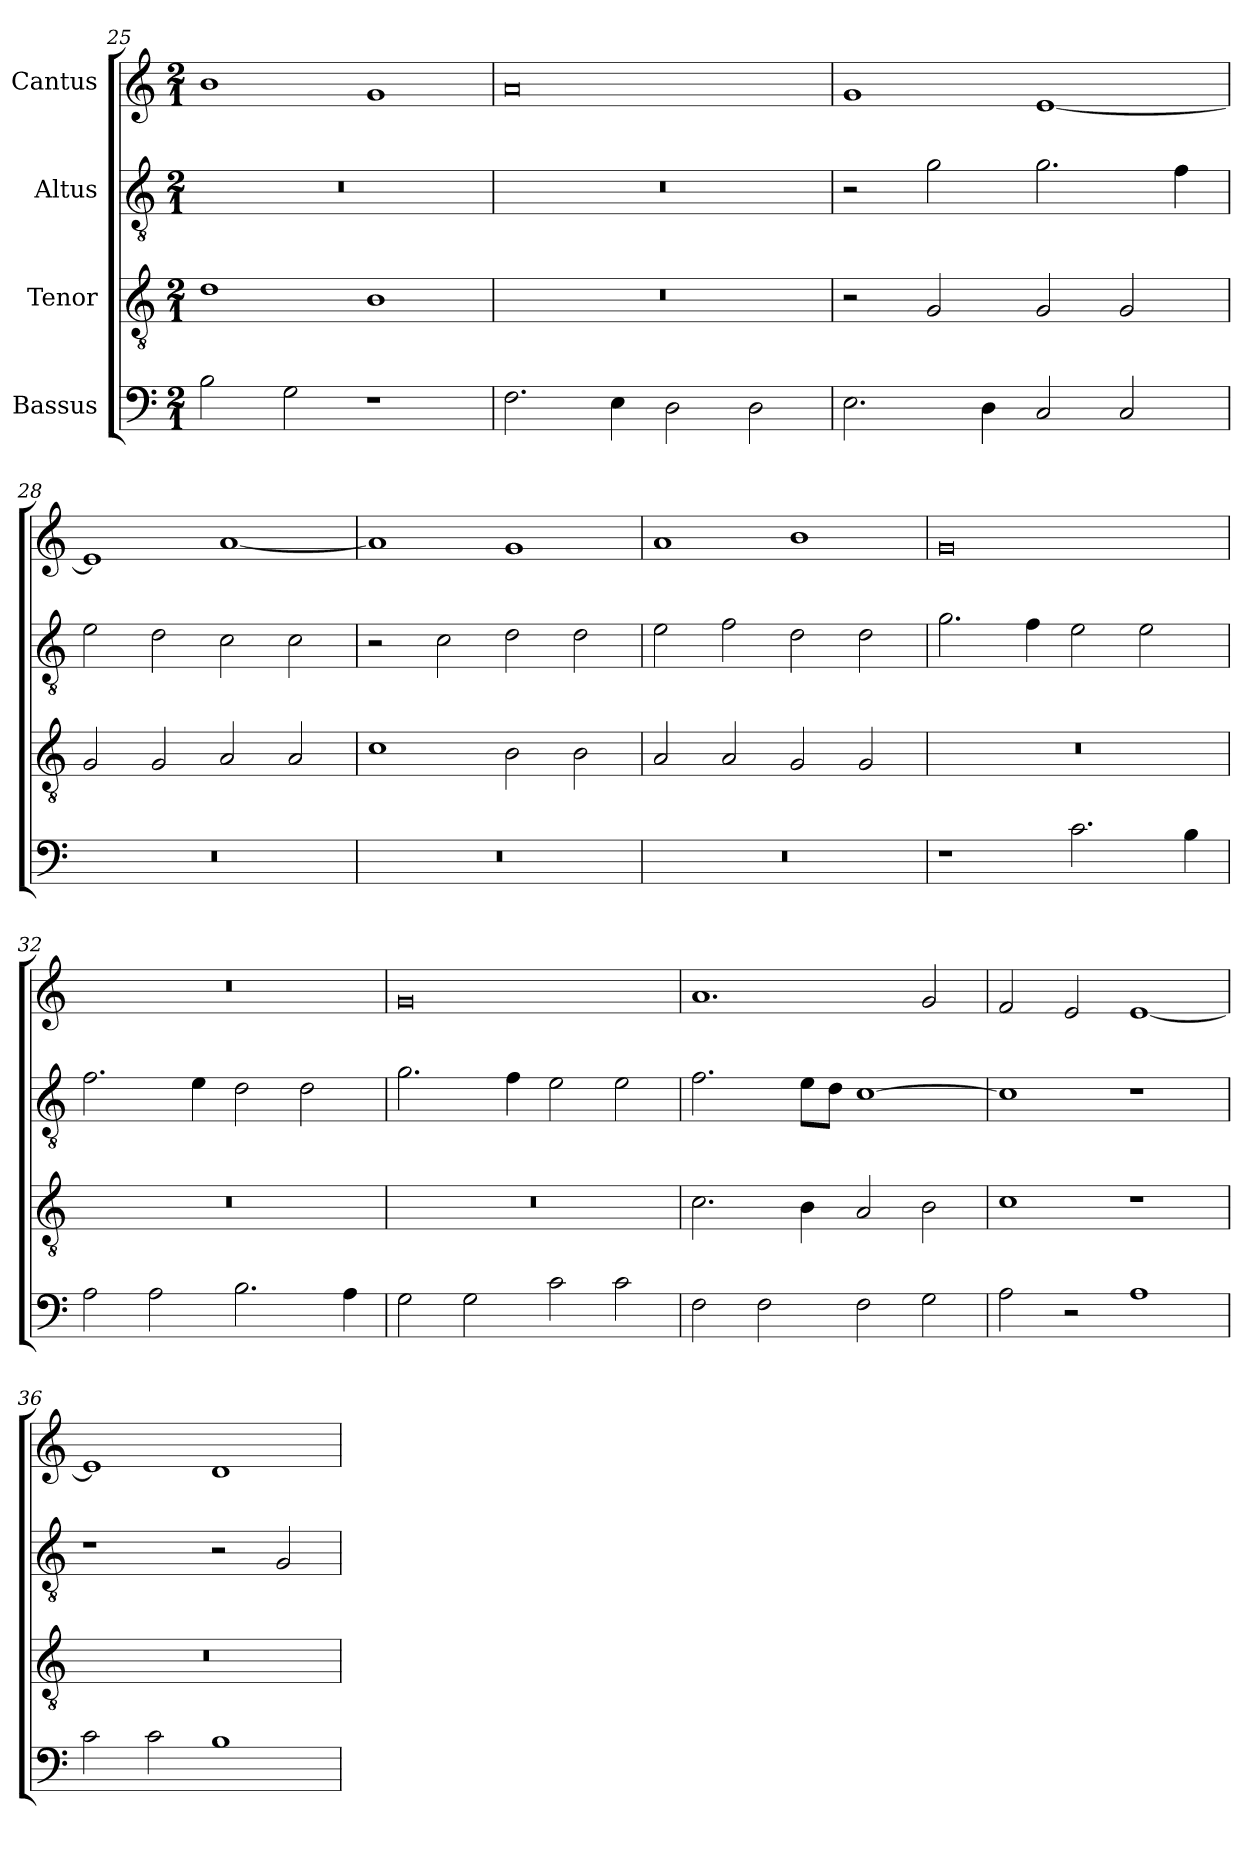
**kern	**kern	**kern	**kern
*part4	*part3	*part2	*part1
*staff4	*staff3	*staff2	*staff1
*I"Bassus	*I"Tenor	*I"Altus	*I"Cantus
*clefF4	*clefGv2	*clefGv2	*clefG2
*	*ITrd7c12	*ITrd7c12	*
*k[]	*k[]	*k[]	*k[]
*C:	*C:	*C:	*C:
*M2/1	*M2/1	*M2/1	*M2/1
=25	=25	=25	=25
!	!	!LO:N:vis=1	!
2Bi\	1Di	0r	1bi
2Gi\	.	.	.
1r	1BBi	.	1gi
=26	=26	=26	=26
!	!LO:N:vis=1	!LO:N:vis=1	!
2.Fi\	0r	0r	0ai
4Ei\	.	.	.
2Di\	.	.	.
2Di\	.	.	.
!!LO:PB:g=z
=27	=27	=27	=27
2.Ei\	2r	2r	1gi
.	2GGi/	2Gi\	.
4Di\	.	.	.
2Ci/	2GGi/	2.Gi\	[<1ei
2Ci/	2GGi/	.	.
.	.	4Fi\	.
=28	=28	=28	=28
!LO:N:vis=1	!	!	!
0r	2GGi/	2Ei\	1ei]
.	2GGi/	2Di\	.
.	2AAi/	2Ci\	[<1ai
.	2AAi/	2Ci\	.
=29	=29	=29	=29
!LO:N:vis=1	!	!	!
0r	1Ci	2r	1ai]
.	.	2Ci\	.
.	2BBi\	2Di\	1gi
.	2BBi\	2Di\	.
=30	=30	=30	=30
!LO:N:vis=1	!	!	!
0r	2AAi/	2Ei\	1ai
.	2AAi/	2Fi\	.
.	2GGi/	2Di\	1bi
.	2GGi/	2Di\	.
=31	=31	=31	=31
!	!LO:N:vis=1	!	!
1r	0r	2.Gi\	0gi
.	.	4Fi\	.
2.ci\	.	2Ei\	.
.	.	2Ei\	.
4Bi\	.	.	.
!!LO:LB:g=z
=32	=32	=32	=32
!	!LO:N:vis=1	!	!LO:N:vis=1
2Ai\	0r	2.Fi\	0r
2Ai\	.	.	.
.	.	4Ei\	.
2.Bi\	.	2Di\	.
.	.	2Di\	.
4Ai\	.	.	.
=33	=33	=33	=33
!	!LO:N:vis=1	!	!
2Gi\	0r	2.Gi\	0gi
2Gi\	.	.	.
.	.	4Fi\	.
2ci\	.	2Ei\	.
2ci\	.	2Ei\	.
=34	=34	=34	=34
2Fi\	2.Ci\	2.Fi\	1.ai
2Fi\	.	.	.
.	4BBi\	8Ei\L	.
.	.	8Di\J	.
2Fi\	2AAi/	[>1Ci	.
2Gi\	2BBi\	.	2gi/
=35	=35	=35	=35
2Ai\	1Ci	1Ci]	2fi/
2r	.	.	2ei/
1Ai	1r	1r	[<1ei
=36	=36	=36	=36
!	!LO:N:vis=1	!	!
2ci\	0r	1r	1ei]
2ci\	.	.	.
1Bi	.	2r	1di
.	.	2GGi/	.
=	=	=	=
*-	*-	*-	*-
